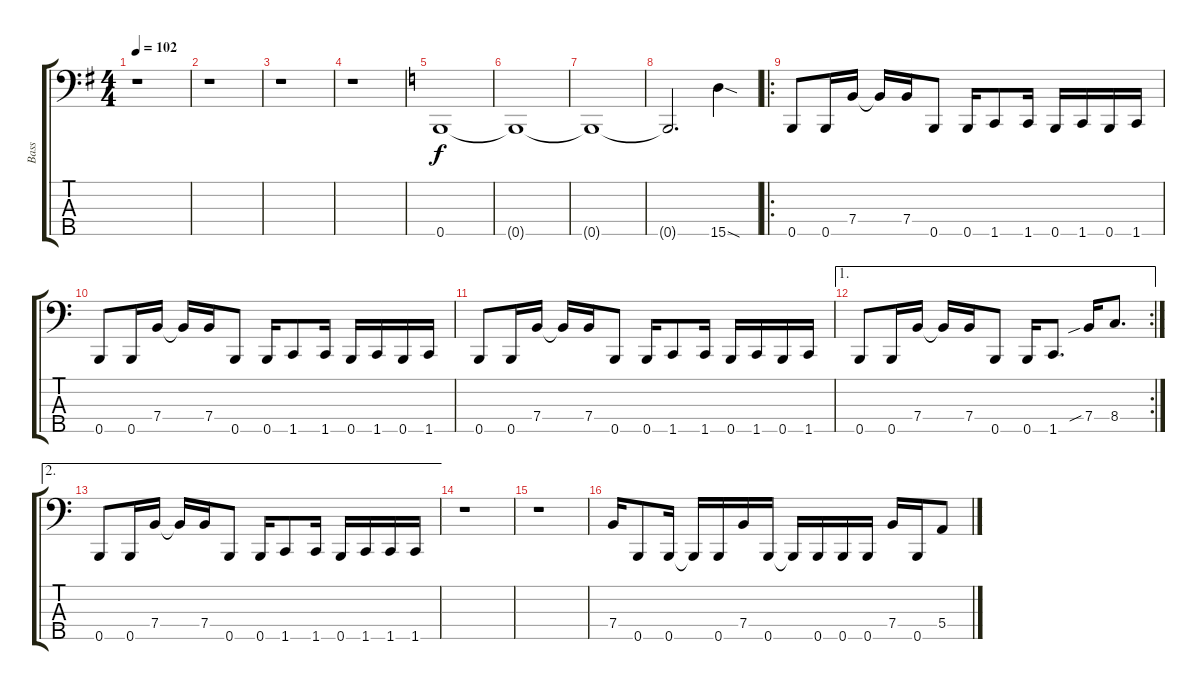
\track ("Bass" "Bass") {instrument electricbasspick}
\staff {score tabs}
\tuning (G2 D2 A1 E1 B0) {hide}
\ts (4 4)
\tempo 102
\clef f4
\ks g
r.1{dy f instrument electricbasspick} |
r.1 |
r.1 |
r.1 |
\ks c
0.5.1 |
0.5{t}.1 |
0.5{t}.1 |
0.5{t}.2{d} 15.5{sod}.4 |
\ro
0.5.8 0.5.16 7.4.16 7.4{t}.16 7.4.16 0.5.8 0.5.16 1.5.8 1.5.16 0.5.16 1.5.16 0.5.16 1.5.16 |
0.5.8 0.5.16 7.4.16 7.4{t}.16 7.4.16 0.5.8 0.5.16 1.5.8 1.5.16 0.5.16 1.5.16 0.5.16 1.5.16 |
0.5.8 0.5.16 7.4.16 7.4{t}.16 7.4.16 0.5.8 0.5.16 1.5.8 1.5.16 0.5.16 1.5.16 0.5.16 1.5.16 |
\ae 1
\rc 2
0.5.8 0.5.16 7.4.16 7.4{t}.16 7.4.16 0.5.8 0.5.16 1.5.8{d} 7.4{sib}.16 8.4.8{d} |
\ae 2
0.5.8 0.5.16 7.4.16 7.4{t}.16 7.4.16 0.5.8 0.5.16 1.5.8 1.5.16 0.5.16 1.5.16 1.5.16 1.5.16 |
r.1 |
r.1 |
7.4.16 0.5.8 0.5.16 0.5{t}.16 0.5.16 7.4.16 0.5.16 0.5{t}.16 0.5.16 0.5.16 0.5.16 7.4.16 0.5.16 5.4.8
